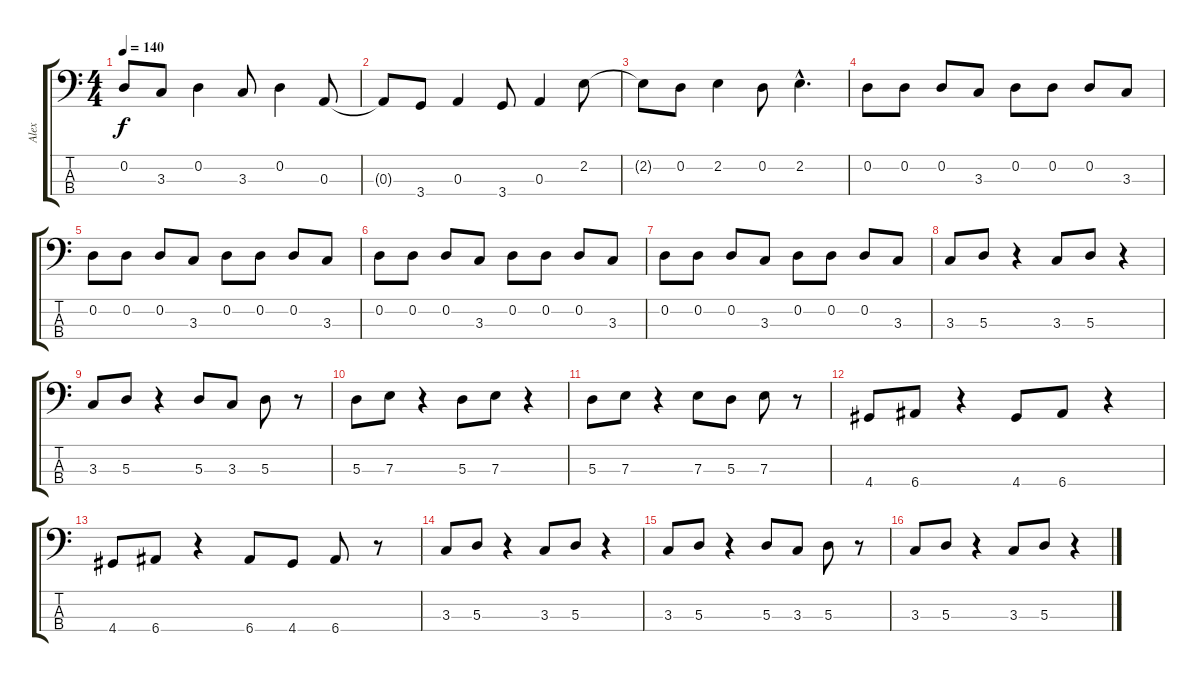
\track ("Alex" "Alex") {instrument electricbassfinger}
\staff {score tabs}
\tuning (G2 D2 A1 E1) {hide}
\ts (4 4)
\tempo 140
\clef f4
\ks c
0.2{t}.8{dy f} 3.3.8 0.2.4 3.3.8 0.2.4 0.3.8 |
0.3{t}.8 3.4.8 0.3.4 3.4.8 0.3.4 2.2.8 |
2.2{t}.8 0.2.8 2.2.4 0.2.8 2.2{hac}.4{d} |
0.2.8 0.2.8 0.2.8 3.3.8 0.2.8 0.2.8 0.2.8 3.3.8 |
0.2.8 0.2.8 0.2.8 3.3.8 0.2.8 0.2.8 0.2.8 3.3.8 |
0.2.8 0.2.8 0.2.8 3.3.8 0.2.8 0.2.8 0.2.8 3.3.8 |
0.2.8 0.2.8 0.2.8 3.3.8 0.2.8 0.2.8 0.2.8 3.3.8 |
3.3.8 5.3.8 r.4 3.3.8 5.3.8 r.4 |
3.3.8 5.3.8 r.4 5.3.8 3.3.8 5.3.8 r.8 |
5.3.8 7.3.8 r.4 5.3.8 7.3.8 r.4 |
5.3.8 7.3.8 r.4 7.3.8 5.3.8 7.3.8 r.8 |
4.4.8 6.4.8 r.4 4.4.8 6.4.8 r.4 |
4.4.8 6.4.8 r.4 6.4.8 4.4.8 6.4.8 r.8 |
3.3.8 5.3.8 r.4 3.3.8 5.3.8 r.4 |
3.3.8 5.3.8 r.4 5.3.8 3.3.8 5.3.8 r.8 |
3.3.8 5.3.8 r.4 3.3.8 5.3.8 r.4
